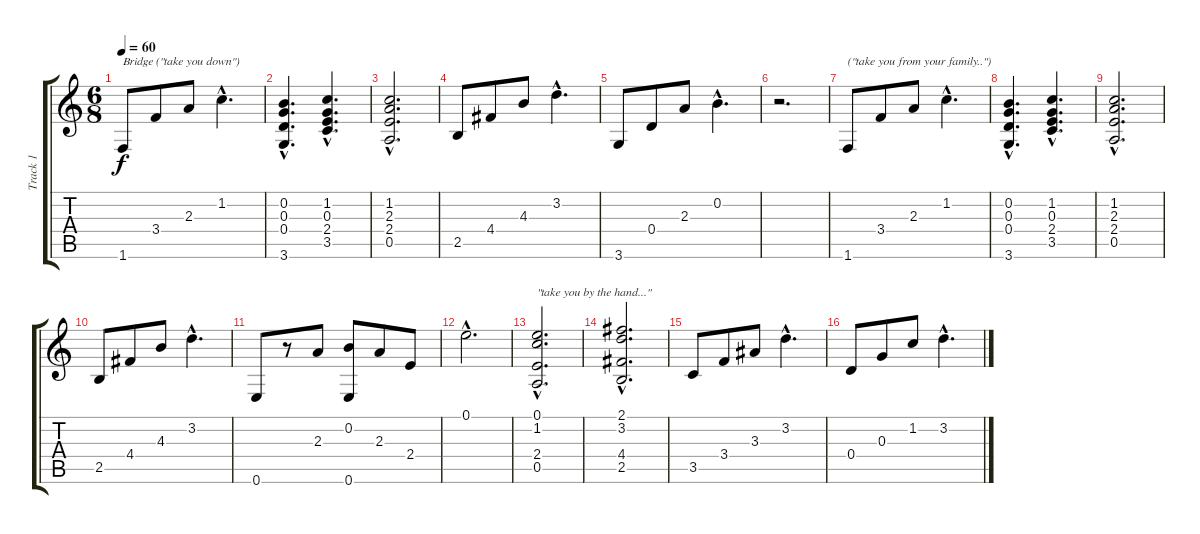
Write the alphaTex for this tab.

\track ("Track 1" "Track 1") {instrument acousticguitarnylon}
\staff {score tabs}
\tuning (E4 B3 G3 D3 A2 E2) {hide}
\ts (6 8)
\tempo 60
\clef g2
\ks c
1.6.8{txt "Bridge (\"take you down\")" dy f} 3.4.8 2.3.8 1.2{hac}.4{d} |
(0.2{hac} 0.3{hac} 0.4{hac} 3.6{hac}).4{d} (1.2{hac} 0.3{hac} 2.4{hac} 3.5{hac}).4{d} |
(1.2{hac} 2.3{hac} 2.4{hac} 0.5{hac}).2{d} |
2.5.8 4.4.8 4.3.8 3.2{hac}.4{d} |
3.6.8 0.4.8 2.3.8 0.2{hac}.4{d} |
r.2{d} |
1.6.8{txt "(\"take you from your family..\")"} 3.4.8 2.3.8 1.2{hac}.4{d} |
(0.2{hac} 0.3{hac} 0.4{hac} 3.6{hac}).4{d} (1.2{hac} 0.3{hac} 2.4{hac} 3.5{hac}).4{d} |
(1.2{hac} 2.3{hac} 2.4{hac} 0.5{hac}).2{d} |
2.5.8 4.4.8 4.3.8 3.2{hac}.4{d} |
0.6.8 r.8 2.3.8 (0.2 0.6).8 2.3.8 2.4.8 |
0.1{hac}.2{d} |
(0.1{hac} 1.2{hac} 2.4{hac} 0.5{hac}).2{d txt "\"take you by the hand...\""} |
(2.1{hac} 3.2{hac} 4.4{hac} 2.5{hac}).2{d} |
3.5.8 3.4.8 3.3.8 3.2{hac}.4{d} |
0.4.8 0.3.8 1.2.8 3.2{hac}.4{d}
